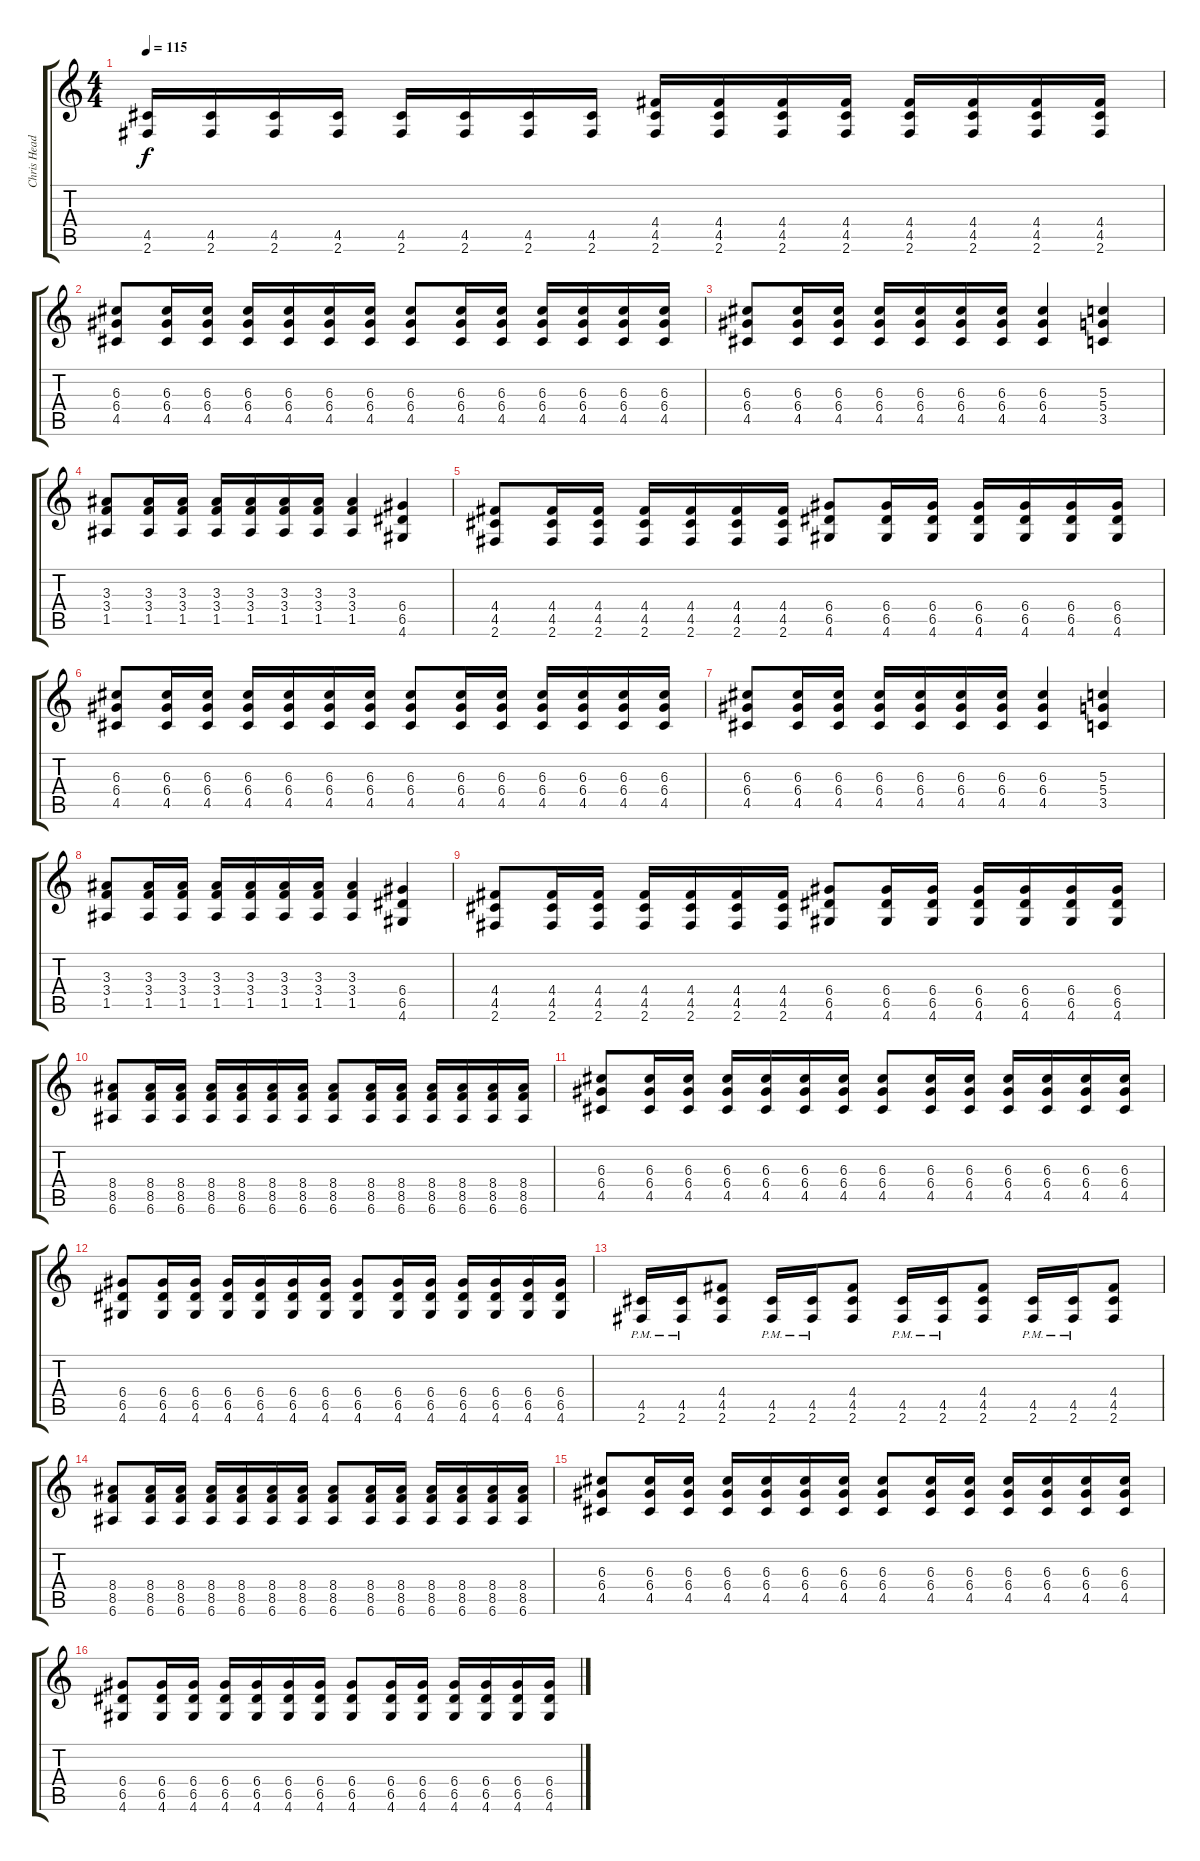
\track ("Chris Head" "Chris Head") {instrument overdrivenguitar}
\staff {score tabs}
\tuning (E4 B3 G3 D3 A2 E2) {hide}
\ts (4 4)
\tempo 115
\clef g2
\ks c
(4.5 2.6).16{dy f} (4.5 2.6).16 (4.5 2.6).16 (4.5 2.6).16 (4.5 2.6).16 (4.5 2.6).16 (4.5 2.6).16 (4.5 2.6).16 (4.4 4.5 2.6).16 (4.4 4.5 2.6).16 (4.4 4.5 2.6).16 (4.4 4.5 2.6).16 (4.4 4.5 2.6).16 (4.4 4.5 2.6).16 (4.4 4.5 2.6).16 (4.4 4.5 2.6).16 |
(6.3 6.4 4.5).8 (6.3 6.4 4.5).16 (6.3 6.4 4.5).16 (6.3 6.4 4.5).16 (6.3 6.4 4.5).16 (6.3 6.4 4.5).16 (6.3 6.4 4.5).16 (6.3 6.4 4.5).8 (6.3 6.4 4.5).16 (6.3 6.4 4.5).16 (6.3 6.4 4.5).16 (6.3 6.4 4.5).16 (6.3 6.4 4.5).16 (6.3 6.4 4.5).16 |
(6.3 6.4 4.5).8 (6.3 6.4 4.5).16 (6.3 6.4 4.5).16 (6.3 6.4 4.5).16 (6.3 6.4 4.5).16 (6.3 6.4 4.5).16 (6.3 6.4 4.5).16 (6.3 6.4 4.5).4 (5.3 5.4 3.5).4 |
(3.3 3.4 1.5).8 (3.3 3.4 1.5).16 (3.3 3.4 1.5).16 (3.3 3.4 1.5).16 (3.3 3.4 1.5).16 (3.3 3.4 1.5).16 (3.3 3.4 1.5).16 (3.3 3.4 1.5).4 (6.4 6.5 4.6).4 |
(4.4 4.5 2.6).8 (4.4 4.5 2.6).16 (4.4 4.5 2.6).16 (4.4 4.5 2.6).16 (4.4 4.5 2.6).16 (4.4 4.5 2.6).16 (4.4 4.5 2.6).16 (6.4 6.5 4.6).8 (6.4 6.5 4.6).16 (6.4 6.5 4.6).16 (6.4 6.5 4.6).16 (6.4 6.5 4.6).16 (6.4 6.5 4.6).16 (6.4 6.5 4.6).16 |
(6.3 6.4 4.5).8 (6.3 6.4 4.5).16 (6.3 6.4 4.5).16 (6.3 6.4 4.5).16 (6.3 6.4 4.5).16 (6.3 6.4 4.5).16 (6.3 6.4 4.5).16 (6.3 6.4 4.5).8 (6.3 6.4 4.5).16 (6.3 6.4 4.5).16 (6.3 6.4 4.5).16 (6.3 6.4 4.5).16 (6.3 6.4 4.5).16 (6.3 6.4 4.5).16 |
(6.3 6.4 4.5).8 (6.3 6.4 4.5).16 (6.3 6.4 4.5).16 (6.3 6.4 4.5).16 (6.3 6.4 4.5).16 (6.3 6.4 4.5).16 (6.3 6.4 4.5).16 (6.3 6.4 4.5).4 (5.3 5.4 3.5).4 |
(3.3 3.4 1.5).8 (3.3 3.4 1.5).16 (3.3 3.4 1.5).16 (3.3 3.4 1.5).16 (3.3 3.4 1.5).16 (3.3 3.4 1.5).16 (3.3 3.4 1.5).16 (3.3 3.4 1.5).4 (6.4 6.5 4.6).4 |
(4.4 4.5 2.6).8 (4.4 4.5 2.6).16 (4.4 4.5 2.6).16 (4.4 4.5 2.6).16 (4.4 4.5 2.6).16 (4.4 4.5 2.6).16 (4.4 4.5 2.6).16 (6.4 6.5 4.6).8 (6.4 6.5 4.6).16 (6.4 6.5 4.6).16 (6.4 6.5 4.6).16 (6.4 6.5 4.6).16 (6.4 6.5 4.6).16 (6.4 6.5 4.6).16 |
(8.4 8.5 6.6).8 (8.4 8.5 6.6).16 (8.4 8.5 6.6).16 (8.4 8.5 6.6).16 (8.4 8.5 6.6).16 (8.4 8.5 6.6).16 (8.4 8.5 6.6).16 (8.4 8.5 6.6).8 (8.4 8.5 6.6).16 (8.4 8.5 6.6).16 (8.4 8.5 6.6).16 (8.4 8.5 6.6).16 (8.4 8.5 6.6).16 (8.4 8.5 6.6).16 |
(6.3 6.4 4.5).8 (6.3 6.4 4.5).16 (6.3 6.4 4.5).16 (6.3 6.4 4.5).16 (6.3 6.4 4.5).16 (6.3 6.4 4.5).16 (6.3 6.4 4.5).16 (6.3 6.4 4.5).8 (6.3 6.4 4.5).16 (6.3 6.4 4.5).16 (6.3 6.4 4.5).16 (6.3 6.4 4.5).16 (6.3 6.4 4.5).16 (6.3 6.4 4.5).16 |
(6.4 6.5 4.6).8 (6.4 6.5 4.6).16 (6.4 6.5 4.6).16 (6.4 6.5 4.6).16 (6.4 6.5 4.6).16 (6.4 6.5 4.6).16 (6.4 6.5 4.6).16 (6.4 6.5 4.6).8 (6.4 6.5 4.6).16 (6.4 6.5 4.6).16 (6.4 6.5 4.6).16 (6.4 6.5 4.6).16 (6.4 6.5 4.6).16 (6.4 6.5 4.6).16 |
(4.5{pm} 2.6{pm}).16 (4.5{pm} 2.6{pm}).16 (4.4 4.5 2.6).8 (4.5{pm} 2.6{pm}).16 (4.5{pm} 2.6{pm}).16 (4.4 4.5 2.6).8 (4.5{pm} 2.6{pm}).16 (4.5{pm} 2.6{pm}).16 (4.4 4.5 2.6).8 (4.5{pm} 2.6).16 (4.5{pm} 2.6{pm}).16 (4.4 4.5 2.6).8 |
(8.4 8.5 6.6).8 (8.4 8.5 6.6).16 (8.4 8.5 6.6).16 (8.4 8.5 6.6).16 (8.4 8.5 6.6).16 (8.4 8.5 6.6).16 (8.4 8.5 6.6).16 (8.4 8.5 6.6).8 (8.4 8.5 6.6).16 (8.4 8.5 6.6).16 (8.4 8.5 6.6).16 (8.4 8.5 6.6).16 (8.4 8.5 6.6).16 (8.4 8.5 6.6).16 |
(6.3 6.4 4.5).8 (6.3 6.4 4.5).16 (6.3 6.4 4.5).16 (6.3 6.4 4.5).16 (6.3 6.4 4.5).16 (6.3 6.4 4.5).16 (6.3 6.4 4.5).16 (6.3 6.4 4.5).8 (6.3 6.4 4.5).16 (6.3 6.4 4.5).16 (6.3 6.4 4.5).16 (6.3 6.4 4.5).16 (6.3 6.4 4.5).16 (6.3 6.4 4.5).16 |
(6.4 6.5 4.6).8 (6.4 6.5 4.6).16 (6.4 6.5 4.6).16 (6.4 6.5 4.6).16 (6.4 6.5 4.6).16 (6.4 6.5 4.6).16 (6.4 6.5 4.6).16 (6.4 6.5 4.6).8 (6.4 6.5 4.6).16 (6.4 6.5 4.6).16 (6.4 6.5 4.6).16 (6.4 6.5 4.6).16 (6.4 6.5 4.6).16 (6.4 6.5 4.6).16
